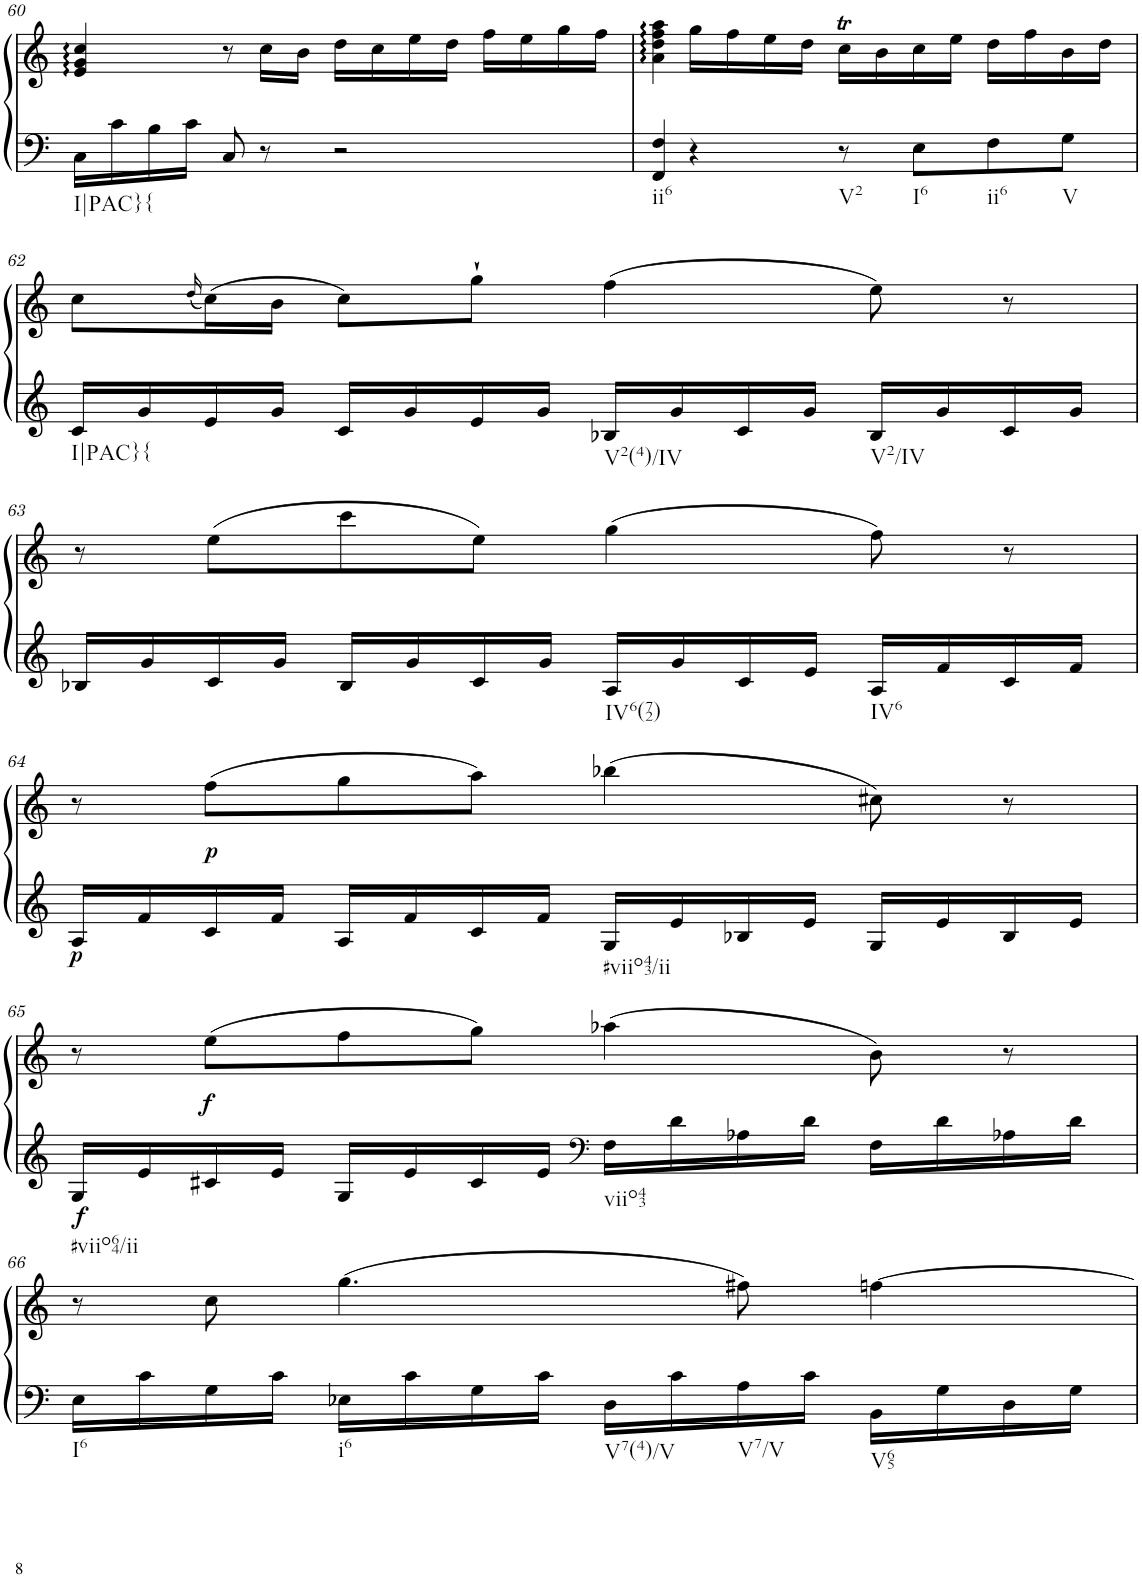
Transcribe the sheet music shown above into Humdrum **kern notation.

**kern	**kern	**dynam
*part1	*part1	*part1
*staff2	*staff1	*staff1/2
*I"Klavier linke Hand	*	*
!!LO:PB:g=z
*clefF4	*clefG2	*
*k[]	*k[]	*
*M4/4	*M4/4	*
=60	=60	=60
!LO:TX:b:t=I|PAC}{	!	!
16C\LL	4e/ 4g/ 4cc/	.
16c\	.	.
16B\	.	.
16c\JJ	.	.
8C/	8r	.
8r	16cc\LL	.
.	16b\JJ	.
2r	16dd\LL	.
.	16cc\	.
.	16ee\	.
.	16dd\JJ	.
.	16ff\LL	.
.	16ee\	.
.	16gg\	.
.	16ff\JJ	.
=61	=61	=61
!LO:TX:b:t=ii6	!	!
4FF/ 4F/	4a\ 4dd\ 4ff\ 4aa\	.
4r	16gg\LL	.
.	16ff\	.
.	16ee\	.
.	16dd\JJ	.
!LO:TX:b:t=V2	!	!
8r	16ccT\LL	.
.	16b\	.
!LO:TX:b:t=I6	!	!
8E\L	16cc\	.
.	16ee\JJ	.
!LO:TX:b:t=ii6	!	!
8F\	16dd\LL	.
.	16ff\	.
!LO:TX:b:t=V	!	!
8G\J	16b\	.
.	16dd\JJ	.
!!LO:LB:g=z
=62	=62	=62
!LO:TX:b:t=I|PAC}{	!	!
16c/LL	8cc\L	.
16g/	.	.
.	(16qdd/	.
16e/	(16cc\L)	.
16g/JJ	16b\JJ	.
16c/LL	8cc\L)	.
16g/	.	.
16e/	8gg`\J	.
16g/JJ	.	.
!LO:TX:b:t=V2(4)/IV	!	!
16B-X/LL	(4ff\	.
16g/	.	.
16c/	.	.
16g/JJ	.	.
!LO:TX:b:t=V2/IV	!	!
16B-/LL	8ee\)	.
16g/	.	.
16c/	8r	.
16g/JJ	.	.
!!LO:LB:g=z
=63	=63	=63
16B-X/LL	8r	.
16g/	.	.
16c/	(8ee\L	.
16g/JJ	.	.
16B-/LL	8ccc\	.
16g/	.	.
16c/	8ee\J)	.
16g/JJ	.	.
!LO:TX:b:t=IV6(72)	!	!
16A/LL	(4gg\	.
16g/	.	.
16c/	.	.
16e/JJ	.	.
!LO:TX:b:t=IV6	!	!
16A/LL	8ff\)	.
16f/	.	.
16c/	8r	.
16f/JJ	.	.
!!LO:LB:g=z
=64	=64	=64
!	!	!LO:DY:b=2
16A/LL	8r	p
16f/	.	.
!	!	!LO:DY:b
16c/	(8ff\L	p
16f/JJ	.	.
16A/LL	8gg\	.
16f/	.	.
16c/	8aa\J)	.
16f/JJ	.	.
!LO:TX:b:t=#viio43/ii	!	!
16G/LL	(4bb-X\	.
16e/	.	.
16B-X/	.	.
16e/JJ	.	.
16G/LL	8cc#X\)	.
16e/	.	.
16B-/	8r	.
16e/JJ	.	.
!!LO:LB:g=z
=65	=65	=65
!LO:TX:b:t=#viio64/ii	!	!
!	!	!LO:DY:b=2
16G/LL	8r	f
16e/	.	.
!	!	!LO:DY:b
16c#X/	(8ee\L	f
16e/JJ	.	.
16G/LL	8ff\	.
16e/	.	.
16c#/	8gg\J)	.
16e/JJ	.	.
*clefF4	*	*
!LO:TX:b:t=viio43	!	!
16F\LL	(4aa-X\	.
16d\	.	.
16A-X\	.	.
16d\JJ	.	.
16F\LL	8b\)	.
16d\	.	.
16A-X\	8r	.
16d\JJ	.	.
!!LO:LB:g=z
=66	=66	=66
!LO:TX:b:t=I6	!	!
16E\LL	8r	.
16c\	.	.
16G\	8cc\	.
16c\JJ	.	.
!LO:TX:b:t=i6	!	!
16E-X\LL	(4.gg\	.
16c\	.	.
16G\	.	.
16c\JJ	.	.
!LO:TX:b:t=V7(4)/V	!	!
16D\LL	.	.
16c\	.	.
!LO:TX:b:t=V7/V	!	!
16A\	8ff#X\)	.
16c\JJ	.	.
!LO:TX:b:t=V65	!	!
16BB\LL	[4ffn\	.
16G\	.	.
16D\	.	.
16G\JJ	.	.
=	=	=
*-	*-	*-
